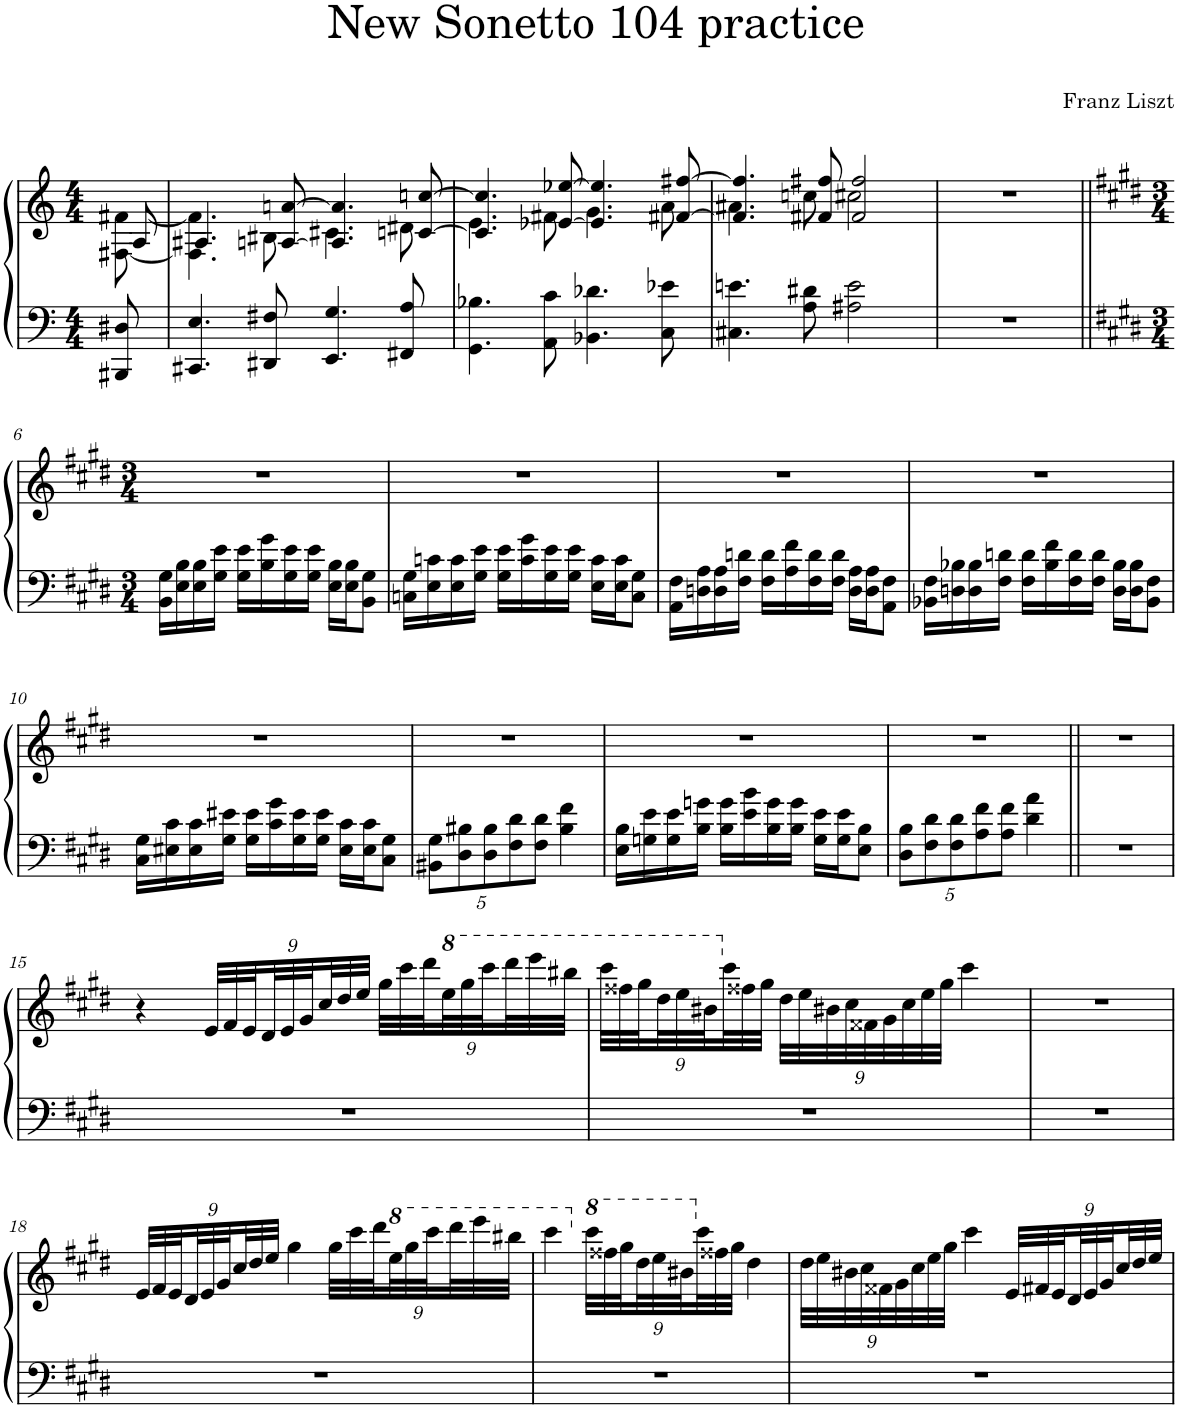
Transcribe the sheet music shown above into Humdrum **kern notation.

**kern	**kern
*part1	*part1
*staff2	*staff1
*I"Piano	*
*I'Pno.	*
*clefF4	*clefG2
*k[]	*k[]
*M4/4	*M4/4
=1	=1
*	*^
8BBB#X/ 8D#X/	8A/	[8F#X\ [8f#X\
=2	=2	=2
4.CC#X/ 4.E/	4.A#X/	4.F#\] 4.f#\]
8DD#X/ 8F#X/	[8An/ [8an/	8B#X\
4.EE/ 4.G/	4.A/] 4.a/]	4.c#X\
8FF#X/ 8A/	[8cn/ [8ccn/	8d#X\
=3	=3	=3
4.GG\ 4.B-X\	4.c/] 4.cc/]	4.e\
8AA\ 8c\	[8e-X/ [8ee-X/	8f#X\
4.BB-X\ 4.d-X\	4.e-/] 4.ee-/]	4.g\
8C\ 8e-X\	[8f#X/ [8ff#X/	8a\
=4	=4	=4
4.C#X\ 4.en\	4.f#/] 4.ff#/]	4.a#X\
8A\ 8d#X\	8f#X/ 8ff#X/	8ccn\
2A#X\ 2e\	2f#/ 2ff#/	2cc#X\
*	*v	*v
=5	=5
1r	1r
!!LO:LB:g=z
=6||	=6||
*k[f#c#g#d#]	*k[f#c#g#d#]
*M3/4	*M3/4
16BB\ 16G#\LL	2.r
16E\ 16B\	.
16E\ 16B\	.
16G#\ 16e\JJ	.
16G#\ 16e\LL	.
16B\ 16g#\	.
16G#\ 16e\	.
16G#\ 16e\JJ	.
16E\ 16B\LL	.
16E\ 16B\J	.
8BB\ 8G#\J	.
=7	=7
16Cn\ 16G#\LL	2.r
16E\ 16cn\	.
16E\ 16c\	.
16G#\ 16e\JJ	.
16G#\ 16e\LL	.
16c\ 16g#\	.
16G#\ 16e\	.
16G#\ 16e\JJ	.
16E\ 16c\LL	.
16E\ 16c\J	.
8C\ 8G#\J	.
=8	=8
16AA\ 16F#\LL	2.r
16Dn\ 16A\	.
16D\ 16A\	.
16F#\ 16dn\JJ	.
16F#\ 16d\LL	.
16A\ 16f#\	.
16F#\ 16d\	.
16F#\ 16d\JJ	.
16D\ 16A\LL	.
16D\ 16A\J	.
8AA\ 8F#\J	.
=9	=9
16BB-X\ 16F#\LL	2.r
16Dn\ 16B-X\	.
16D\ 16B-\	.
16F#\ 16dn\JJ	.
16F#\ 16d\LL	.
16B-\ 16f#\	.
16F#\ 16d\	.
16F#\ 16d\JJ	.
16D\ 16B-\LL	.
16D\ 16B-\J	.
8BB-\ 8F#\J	.
!!LO:LB:g=z
=10	=10
16C#\ 16G#\LL	2.r
16E#X\ 16c#\	.
16E#\ 16c#\	.
16G#\ 16e#X\JJ	.
16G#\ 16e#\LL	.
16c#\ 16g#\	.
16G#\ 16e#\	.
16G#\ 16e#\JJ	.
16E#\ 16c#\LL	.
16E#\ 16c#\J	.
8C#\ 8G#\J	.
=11	=11
*Xbrackettup	*
10BB#X\ 10G#\L	2.r
10D#\ 10B#X\	.
10D#\ 10B#\	.
10F#\ 10d#\	.
10F#\ 10d#\J	.
4B#\ 4f#\	.
=12	=12
16E\ 16B\LL	2.r
16Gn\ 16e\	.
16G\ 16e\	.
16B\ 16gn\JJ	.
16B\ 16g\LL	.
16e\ 16b\	.
16B\ 16g\	.
16B\ 16g\JJ	.
16G\ 16e\LL	.
16G\ 16e\J	.
8E\ 8B\J	.
=13	=13
10D#\ 10B\L	2.r
10F#\ 10d#\	.
10F#\ 10d#\	.
10A\ 10f#\	.
10A\ 10f#\J	.
4d#\ 4a\	.
=14||	=14||
2.r	2.r
!!LO:LB:g=z
=15	=15
2.r	4r
*	*Xbrackettup
.	36e/LLL
.	36f#/
.	36e/J
.	36d#/L
.	36e/
.	36g#/J
.	36cc#/L
.	36dd#/
.	36ee/JJJ
.	36gg#\LLL
.	36ccc#\
.	36ddd#\J
*	*8va
.	36eee\L
.	36ggg#\
.	36cccc#\J
.	36dddd#\L
.	36eeee\
.	36bbb#X\JJJ
=16	=16
2.r	36cccc#\LLL
.	36fff##X\
.	36ggg#\J
.	36ddd#\L
.	36eee\
.	36bb#X\J
*	*X8va
.	36ccc#\L
.	36ff##X\
.	36gg#\JJJ
.	36dd#\LLL
.	36ee\
.	36b#X\
.	36cc#\
.	36f##X\
.	36g#\
.	36cc#\
.	36ee\
.	36gg#\JJJ
.	4ccc#\
=17	=17
2.r	2.r
!!LO:LB:g=z
=18	=18
2.r	36e/LLL
.	36f#/
.	36e/J
.	36d#/L
.	36e/
.	36g#/J
.	36cc#/L
.	36dd#/
.	36ee/JJJ
.	4gg#\
.	36gg#\LLL
.	36ccc#\
.	36ddd#\J
*	*8va
.	36eee\L
.	36ggg#\
.	36cccc#\J
.	36dddd#\L
.	36eeee\
.	36bbb#X\JJJ
=19	=19
2.r	4cccc#\
*	*X8va
*	*8va
.	36cccc#\LLL
.	36fff##X\
.	36ggg#\J
.	36ddd#\L
.	36eee\
.	36bb#X\J
*	*X8va
.	36ccc#\L
.	36ff##X\
.	36gg#\JJJ
.	4dd#\
=20	=20
2.r	36dd#\LLL
.	36ee\
.	36b#X\
.	36cc#\
.	36f##X\
.	36g#\
.	36cc#\
.	36ee\
.	36gg#\JJJ
.	4ccc#\
.	36e/LLL
.	36f#X/
.	36e/J
.	36d#/L
.	36e/
.	36g#/J
.	36cc#/L
.	36dd#/
.	36ee/JJJ
=	=
*-	*-
